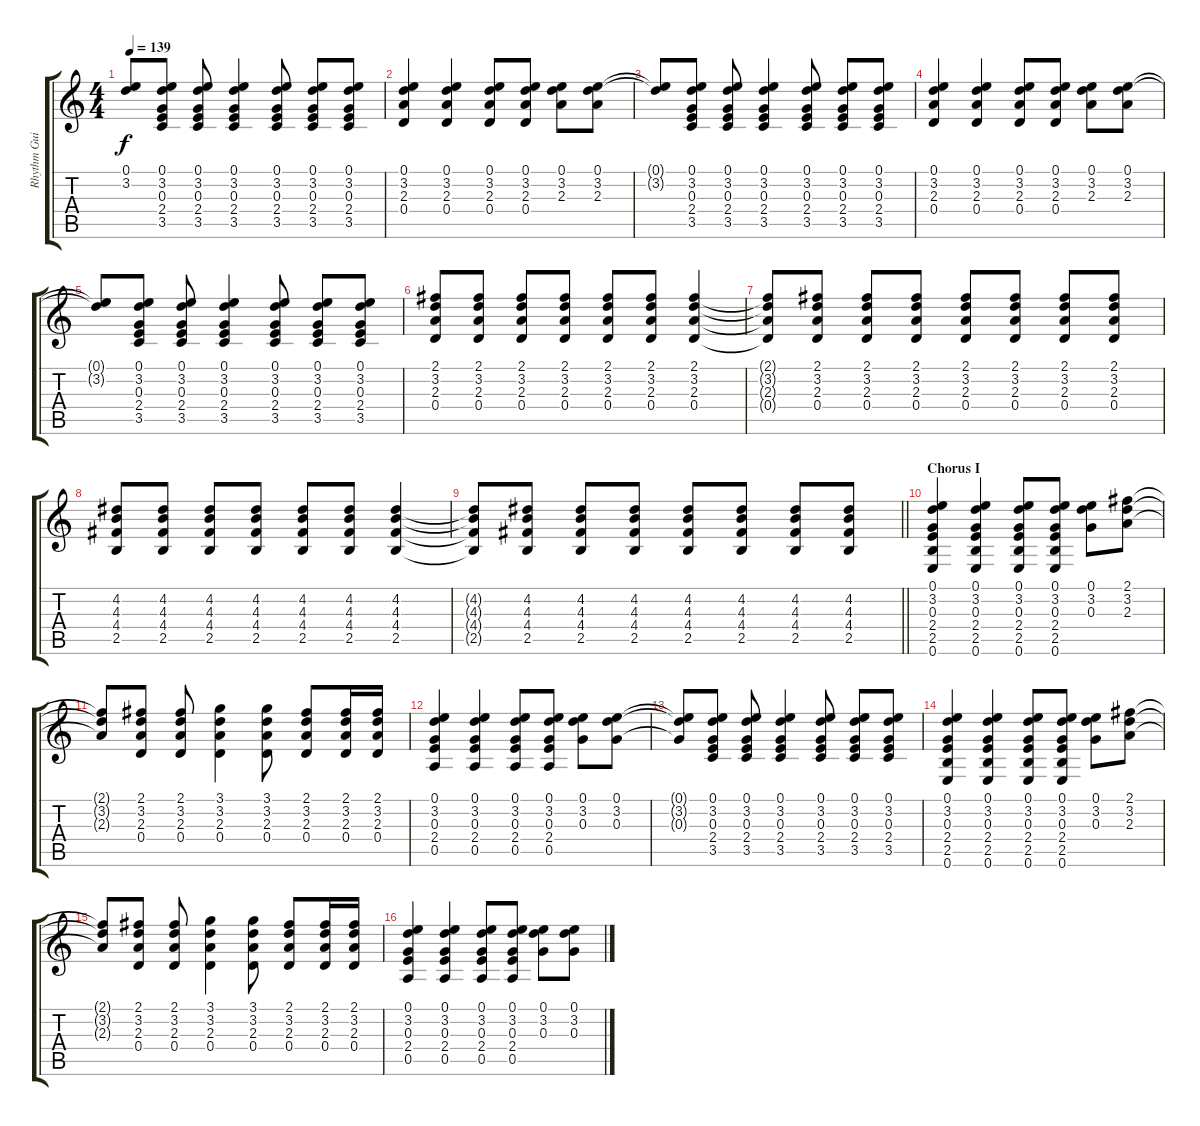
\track ("Rhythm Guitar" "Rhythm Gui") {instrument overdrivenguitar}
\staff {score tabs}
\tuning (E4 B3 G3 D3 A2 E2) {hide}
\ts (4 4)
\tempo 139
\clef g2
\ks c
(0.1{t} 3.2{t}).8{dy f} (0.1 3.2 0.3 2.4 3.5).8 (0.1 3.2 0.3 2.4 3.5).8 (0.1 3.2 0.3 2.4 3.5).4 (0.1 3.2 0.3 2.4 3.5).8 (0.1 3.2 0.3 2.4 3.5).8 (0.1 3.2 0.3 2.4 3.5).8 |
(0.1 3.2 2.3 0.4).4 (0.1 3.2 2.3 0.4).4 (0.1 3.2 2.3 0.4).8 (0.1 3.2 2.3 0.4).8 (0.1 3.2 2.3).8 (0.1 3.2 2.3).8 |
(0.1{t} 3.2{t}).8 (0.1 3.2 0.3 2.4 3.5).8 (0.1 3.2 0.3 2.4 3.5).8 (0.1 3.2 0.3 2.4 3.5).4 (0.1 3.2 0.3 2.4 3.5).8 (0.1 3.2 0.3 2.4 3.5).8 (0.1 3.2 0.3 2.4 3.5).8 |
(0.1 3.2 2.3 0.4).4 (0.1 3.2 2.3 0.4).4 (0.1 3.2 2.3 0.4).8 (0.1 3.2 2.3 0.4).8 (0.1 3.2 2.3).8 (0.1 3.2 2.3).8 |
(0.1{t} 3.2{t}).8 (0.1 3.2 0.3 2.4 3.5).8 (0.1 3.2 0.3 2.4 3.5).8 (0.1 3.2 0.3 2.4 3.5).4 (0.1 3.2 0.3 2.4 3.5).8 (0.1 3.2 0.3 2.4 3.5).8 (0.1 3.2 0.3 2.4 3.5).8 |
(2.1 3.2 2.3 0.4).8 (2.1 3.2 2.3 0.4).8 (2.1 3.2 2.3 0.4).8 (2.1 3.2 2.3 0.4).8 (2.1 3.2 2.3 0.4).8 (2.1 3.2 2.3 0.4).8 (2.1 3.2 2.3 0.4).4 |
(2.1{t} 3.2{t} 2.3{t} 0.4{t}).8 (2.1 3.2 2.3 0.4).8 (2.1 3.2 2.3 0.4).8 (2.1 3.2 2.3 0.4).8 (2.1 3.2 2.3 0.4).8 (2.1 3.2 2.3 0.4).8 (2.1 3.2 2.3 0.4).8 (2.1 3.2 2.3 0.4).8 |
(4.2 4.3 4.4 2.5).8 (4.2 4.3 4.4 2.5).8 (4.2 4.3 4.4 2.5).8 (4.2 4.3 4.4 2.5).8 (4.2 4.3 4.4 2.5).8 (4.2 4.3 4.4 2.5).8 (4.2 4.3 4.4 2.5).4 |
\barLineRight lightlight
(4.2{t} 4.3{t} 4.4{t} 2.5{t}).8 (4.2 4.3 4.4 2.5).8 (4.2 4.3 4.4 2.5).8 (4.2 4.3 4.4 2.5).8 (4.2 4.3 4.4 2.5).8 (4.2 4.3 4.4 2.5).8 (4.2 4.3 4.4 2.5).8 (4.2 4.3 4.4 2.5).8 |
\section ("" "Chorus I")
(0.1 3.2 0.3 2.4 2.5 0.6).4 (0.1 3.2 0.3 2.4 2.5 0.6).4 (0.1 3.2 0.3 2.4 2.5 0.6).8 (0.1 3.2 0.3 2.4 2.5 0.6).8 (0.1 3.2 0.3).8 (2.1 3.2 2.3).8 |
(2.1{t} 3.2{t} 2.3{t}).8 (2.1 3.2 2.3 0.4).8 (2.1 3.2 2.3 0.4).8 (3.1 3.2 2.3 0.4).4 (3.1 3.2 2.3 0.4).8 (2.1 3.2 2.3 0.4).8 (2.1 3.2 2.3 0.4).16 (2.1 3.2 2.3 0.4).16 |
(0.1 3.2 0.3 2.4 0.5).4 (0.1 3.2 0.3 2.4 0.5).4 (0.1 3.2 0.3 2.4 0.5).8 (0.1 3.2 0.3 2.4 0.5).8 (0.1 3.2 0.3).8 (0.1 3.2 0.3).8 |
(0.1{t} 3.2{t} 0.3{t}).8 (0.1 3.2 0.3 2.4 3.5).8 (0.1 3.2 0.3 2.4 3.5).8 (0.1 3.2 0.3 2.4 3.5).4 (0.1 3.2 0.3 2.4 3.5).8 (0.1 3.2 0.3 2.4 3.5).8 (0.1 3.2 0.3 2.4 3.5).8 |
(0.1 3.2 0.3 2.4 2.5 0.6).4 (0.1 3.2 0.3 2.4 2.5 0.6).4 (0.1 3.2 0.3 2.4 2.5 0.6).8 (0.1 3.2 0.3 2.4 2.5 0.6).8 (0.1 3.2 0.3).8 (2.1 3.2 2.3).8 |
(2.1{t} 3.2{t} 2.3{t}).8 (2.1 3.2 2.3 0.4).8 (2.1 3.2 2.3 0.4).8 (3.1 3.2 2.3 0.4).4 (3.1 3.2 2.3 0.4).8 (2.1 3.2 2.3 0.4).8 (2.1 3.2 2.3 0.4).16 (2.1 3.2 2.3 0.4).16 |
(0.1 3.2 0.3 2.4 0.5).4 (0.1 3.2 0.3 2.4 0.5).4 (0.1 3.2 0.3 2.4 0.5).8 (0.1 3.2 0.3 2.4 0.5).8 (0.1 3.2 0.3).8 (0.1 3.2 0.3).8
